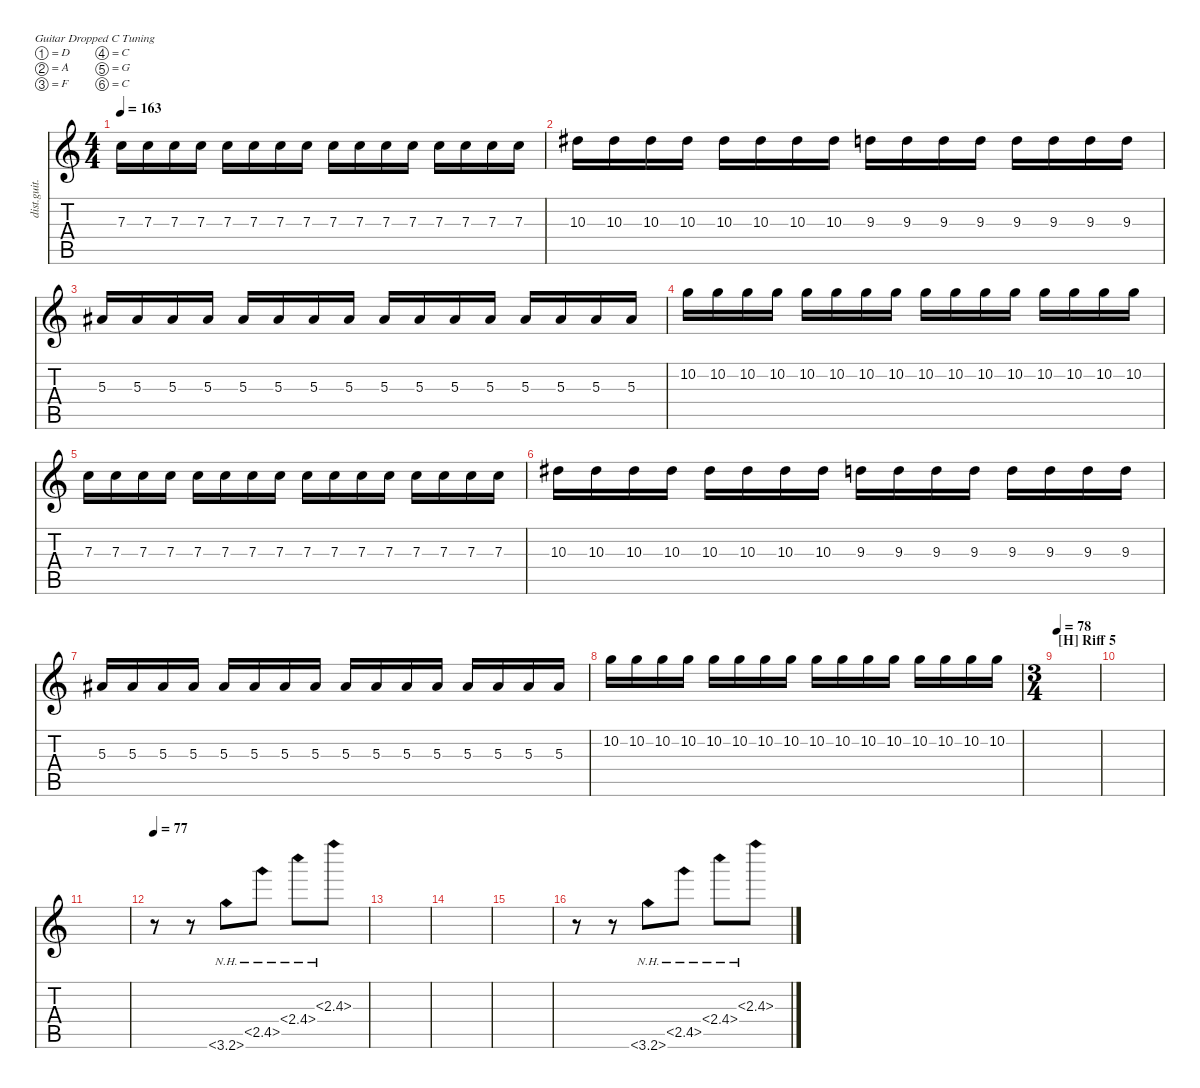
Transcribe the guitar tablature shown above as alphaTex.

\hideDynamics
\bracketExtendMode nobrackets
\track ("E.Guitar R" "dist.guit.") {instrument distortionguitar}
\staff {score tabs}
\tuning (D4 A3 F3 C3 G2 C2)
\ts (4 4)
\tempo 163
\clef g2
\ks c
7.3.16{dy mf beam Down} 7.3.16{beam Down} 7.3.16{beam Down} 7.3.16{beam Down} 7.3.16{beam Down} 7.3.16{beam Down} 7.3.16{beam Down} 7.3.16{beam Down} 7.3.16{beam Down} 7.3.16{beam Down} 7.3.16{beam Down} 7.3.16{beam Down} 7.3.16{beam Down} 7.3.16{beam Down} 7.3.16{beam Down} 7.3.16{beam Down} |
10.3{acc #}.16{beam Down} 10.3{acc #}.16{beam Down} 10.3{acc #}.16{beam Down} 10.3{acc #}.16{beam Down} 10.3{acc #}.16{beam Down} 10.3{acc #}.16{beam Down} 10.3{acc #}.16{beam Down} 10.3{acc #}.16{beam Down} 9.3.16{beam Down} 9.3.16{beam Down} 9.3.16{beam Down} 9.3.16{beam Down} 9.3.16{beam Down} 9.3.16{beam Down} 9.3.16{beam Down} 9.3.16{beam Down} |
5.3{acc #}.16{beam Up} 5.3{acc #}.16{beam Up} 5.3{acc #}.16{beam Up} 5.3{acc #}.16{beam Up} 5.3{acc #}.16{beam Up} 5.3{acc #}.16{beam Up} 5.3{acc #}.16{beam Up} 5.3{acc #}.16{beam Up} 5.3{acc #}.16{beam Up} 5.3{acc #}.16{beam Up} 5.3{acc #}.16{beam Up} 5.3{acc #}.16{beam Up} 5.3{acc #}.16{beam Up} 5.3{acc #}.16{beam Up} 5.3{acc #}.16{beam Up} 5.3{acc #}.16{beam Up} |
10.2.16{beam Down} 10.2.16{beam Down} 10.2.16{beam Down} 10.2.16{beam Down} 10.2.16{beam Down} 10.2.16{beam Down} 10.2.16{beam Down} 10.2.16{beam Down} 10.2.16{beam Down} 10.2.16{beam Down} 10.2.16{beam Down} 10.2.16{beam Down} 10.2.16{beam Down} 10.2.16{beam Down} 10.2.16{beam Down} 10.2.16{beam Down} |
7.3.16{beam Down} 7.3.16{beam Down} 7.3.16{beam Down} 7.3.16{beam Down} 7.3.16{beam Down} 7.3.16{beam Down} 7.3.16{beam Down} 7.3.16{beam Down} 7.3.16{beam Down} 7.3.16{beam Down} 7.3.16{beam Down} 7.3.16{beam Down} 7.3.16{beam Down} 7.3.16{beam Down} 7.3.16{beam Down} 7.3.16{beam Down} |
10.3{acc #}.16{beam Down} 10.3{acc #}.16{beam Down} 10.3{acc #}.16{beam Down} 10.3{acc #}.16{beam Down} 10.3{acc #}.16{beam Down} 10.3{acc #}.16{beam Down} 10.3{acc #}.16{beam Down} 10.3{acc #}.16{beam Down} 9.3.16{beam Down} 9.3.16{beam Down} 9.3.16{beam Down} 9.3.16{beam Down} 9.3.16{beam Down} 9.3.16{beam Down} 9.3.16{beam Down} 9.3.16{beam Down} |
5.3{acc #}.16{beam Up} 5.3{acc #}.16{beam Up} 5.3{acc #}.16{beam Up} 5.3{acc #}.16{beam Up} 5.3{acc #}.16{beam Up} 5.3{acc #}.16{beam Up} 5.3{acc #}.16{beam Up} 5.3{acc #}.16{beam Up} 5.3{acc #}.16{beam Up} 5.3{acc #}.16{beam Up} 5.3{acc #}.16{beam Up} 5.3{acc #}.16{beam Up} 5.3{acc #}.16{beam Up} 5.3{acc #}.16{beam Up} 5.3{acc #}.16{beam Up} 5.3{acc #}.16{beam Up} |
10.2.16{beam Down} 10.2.16{beam Down} 10.2.16{beam Down} 10.2.16{beam Down} 10.2.16{beam Down} 10.2.16{beam Down} 10.2.16{beam Down} 10.2.16{beam Down} 10.2.16{beam Down} 10.2.16{beam Down} 10.2.16{beam Down} 10.2.16{beam Down} 10.2.16{beam Down} 10.2.16{beam Down} 10.2.16{beam Down} 10.2.16{beam Down} |
\ts (3 4)
\beaming (8 2 2 2)
\section ("H" "Riff 5")
\tempo 78
|
|
|
\tempo 77
r.8{beam Down} r.8{beam Down} 3.6{nh acc #}.8{beam Down} 2.5{nh}.8{beam Down} 2.4{nh}.8{beam Down} 2.3{nh}.8{beam Down} |
|
|
|
r.8{beam Down} r.8{beam Down} 3.6{nh acc #}.8{beam Down} 2.5{nh}.8{beam Down} 2.4{nh}.8{beam Down} 2.3{nh}.8{beam Down}
